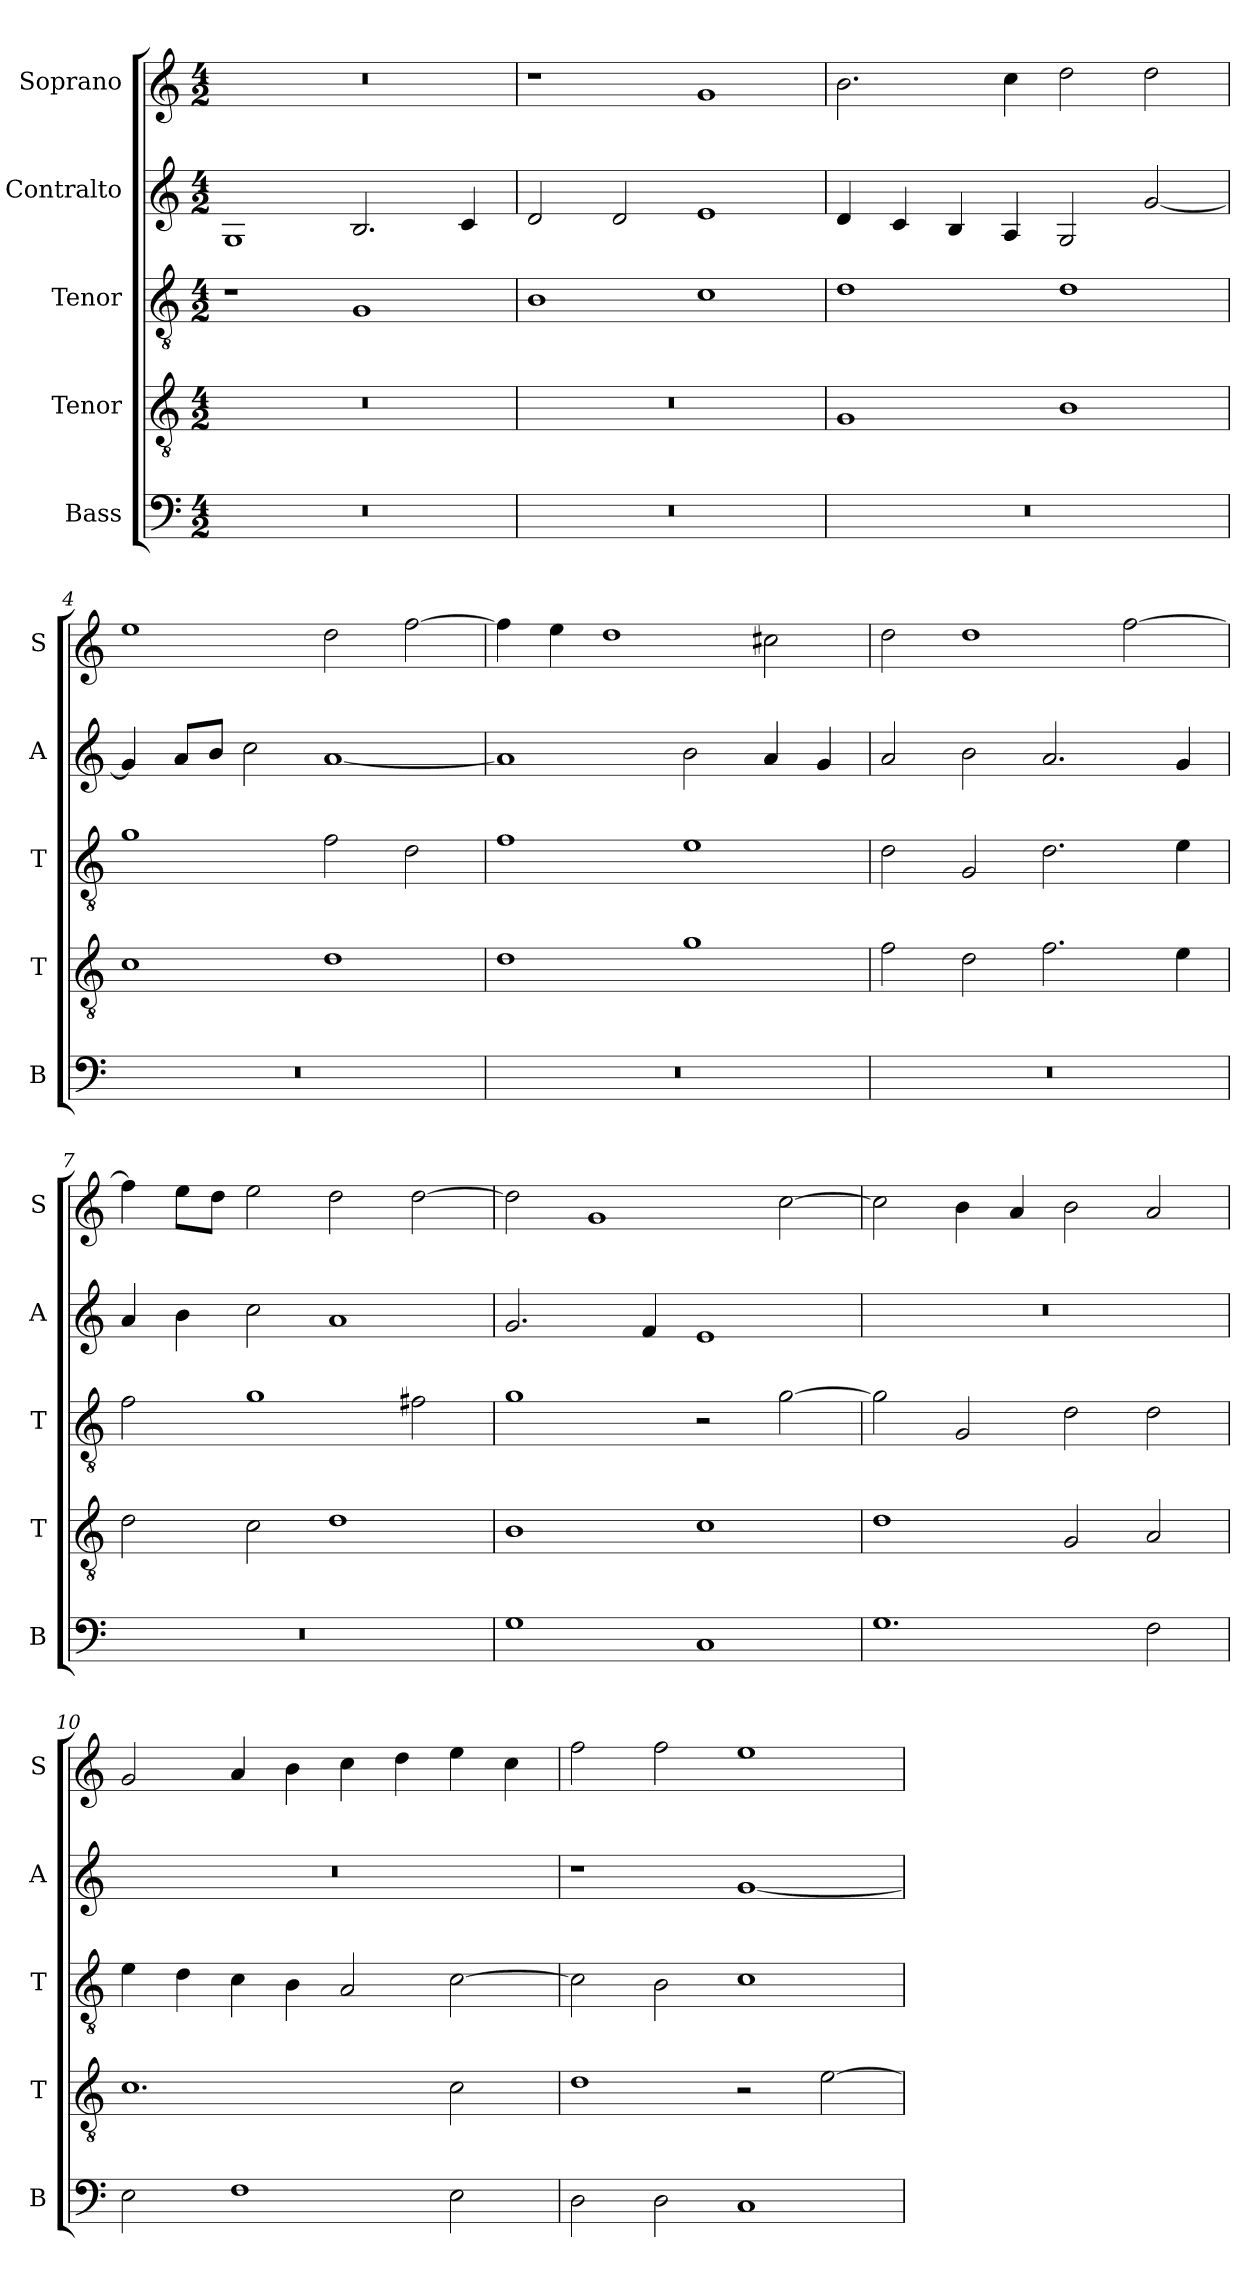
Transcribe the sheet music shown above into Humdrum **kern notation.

**kern	**kern	**kern	**kern	**kern
*part5	*part4	*part3	*part2	*part1
*staff5	*staff4	*staff3	*staff2	*staff1
*I"Bass	*I"Tenor	*I"Tenor	*I"Contralto	*I"Soprano
*I'B	*I'T	*I'T	*I'A	*I'S
*clefF4	*clefGv2	*clefGv2	*clefG2	*clefG2
*k[]	*k[]	*k[]	*k[]	*k[]
*G:mix	*G:mix	*G:mix	*G:mix	*G:mix
*M4/2	*M4/2	*M4/2	*M4/2	*M4/2
=1	=1	=1	=1	=1
0r	0r	1r	1G	0r
.	.	1G	2.B	.
.	.	.	4c	.
=2	=2	=2	=2	=2
0r	0r	1B	2d	1r
.	.	.	2d	.
.	.	1c	1e	1g
=3	=3	=3	=3	=3
0r	1G	1d	4d	2.b
.	.	.	4c	.
.	.	.	4B	.
.	.	.	4A	4cc
.	1B	1d	2G	2dd
.	.	.	[2g	2dd
=4	=4	=4	=4	=4
0r	1c	1g	4g]	1ee
.	.	.	8a/L	.
.	.	.	8b/J	.
.	.	.	2cc	.
.	1d	2f	[1a	2dd
.	.	2d	.	[2ff
=5	=5	=5	=5	=5
0r	1d	1f	1a]	4ff]
.	.	.	.	4ee
.	.	.	.	1dd
.	1g	1e	2b	.
.	.	.	4a	2cc#X
.	.	.	4g	.
=6	=6	=6	=6	=6
0r	2f	2d	2a	2dd
.	2d	2G	2b	1dd
.	2.f	2.d	2.a	.
.	.	.	.	[2ff
.	4e	4e	4g	.
=7	=7	=7	=7	=7
0r	2d	2f	4a	4ff]
.	.	.	4b	8ee\L
.	.	.	.	8dd\J
.	2c	1g	2cc	2ee
.	1d	.	1a	2dd
.	.	2f#X	.	[2dd
=8	=8	=8	=8	=8
1G	1B	1g	2.g	2dd]
.	.	.	.	1g
.	.	.	4f	.
1C	1c	2r	1e	.
.	.	[2g	.	[2cc
=9	=9	=9	=9	=9
1.G	1d	2g]	0r	2cc]
.	.	2G	.	4b
.	.	.	.	4a
.	2G	2d	.	2b
2F	2A	2d	.	2a
=10	=10	=10	=10	=10
2E	1.c	4e	0r	2g
.	.	4d	.	.
1F	.	4c	.	4a
.	.	4B	.	4b
.	.	2A	.	4cc
.	.	.	.	4dd
2E	2c	[2c	.	4ee
.	.	.	.	4cc
=11	=11	=11	=11	=11
2D	1d	2c]	1r	2ff
2D	.	2B	.	2ff
1C	2r	1c	[1g	1ee
.	[2e	.	.	.
=	=	=	=	=
*-	*-	*-	*-	*-
